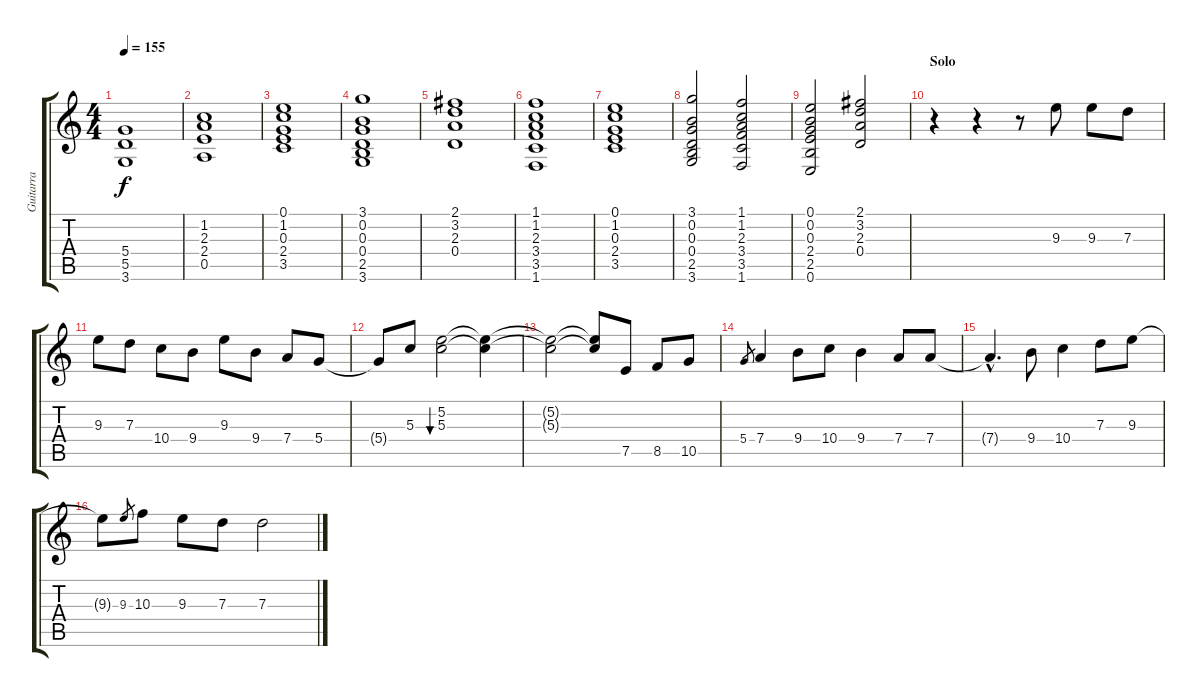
\track ("Guitarra" "Guitarra") {instrument acousticguitarsteel}
\staff {score tabs}
\tuning (E4 B3 G3 D3 A2 E2) {hide}
\ts (4 4)
\tempo 155
\clef g2
\ks c
(5.4{t} 5.5{t} 3.6{t}).1{dy f} |
(1.2 2.3 2.4 0.5).1{volume 10} |
(0.1 1.2 0.3 2.4 3.5).1 |
(3.1 0.2 0.3 0.4 2.5 3.6).1 |
(2.1 3.2 2.3 0.4).1 |
(1.1 1.2 2.3 3.4 3.5 1.6).1 |
(0.1 1.2 0.3 2.4 3.5).1 |
(3.1 0.2 0.3 0.4 2.5 3.6).2 (1.1 1.2 2.3 3.4 3.5 1.6).2 |
(0.1 0.2 0.3 2.4 2.5 0.6).2 (2.1 3.2 2.3 0.4).2 |
\section ("" "Solo")
r.4{volume 16 instrument overdrivenguitar} r.4 r.8 9.3.8 9.3.8 7.3.8 |
9.3.8 7.3.8 10.4.8 9.4.8 9.3.8 9.4.8 7.4.8 5.4.8 |
5.4{t}.8 5.3.8 (5.2 5.3).2{bu 60} (5.2{t} 5.3{t}).4 |
(5.2{t} 5.3{t}).2 (5.2{t} 5.3{t}).8 7.5.8 8.5.8 10.5.8 |
5.4.8{gr} 7.4.4 9.4.8 10.4.8 9.4.4 7.4.8 7.4.8 |
7.4{hac t}.4{d} 9.4.8 10.4.4 7.3.8 9.3.8 |
9.3{t}.8 9.3.8{gr} 10.3.8 9.3.8 7.3.8 7.3.2
